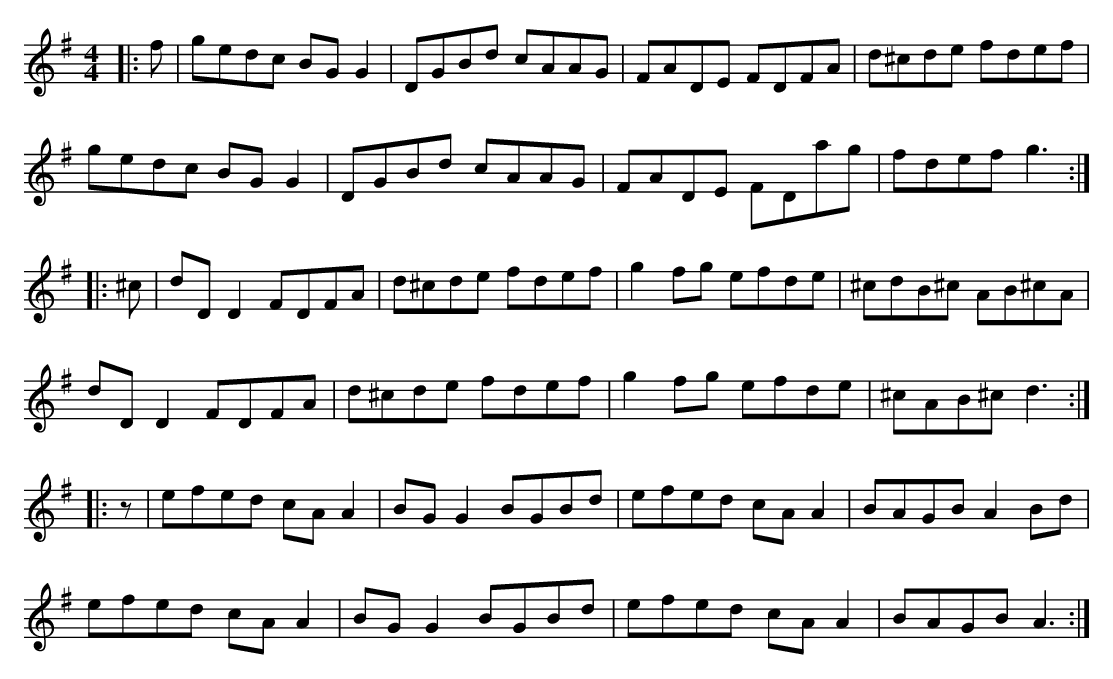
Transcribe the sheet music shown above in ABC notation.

X:1
M:4/4
K:G
|:f|gedc BGG2|DGBd cAAG|FADE FDFA|d^cde fdef|
gedc BGG2|DGBd cAAG|FADE FDag|fdef g3:|
|:^c|dDD2 FDFA|d^cde fdef|g2fg efde|^cdB^c AB^cA|
dDD2 FDFA|d^cde fdef|g2fg efde|^cAB^c d3:|
|:z|efed cAA2|BGG2 BGBd|efed cAA2|BAGB A2Bd|
efed cAA2|BGG2 BGBd|efed cAA2|BAGB A3:|
